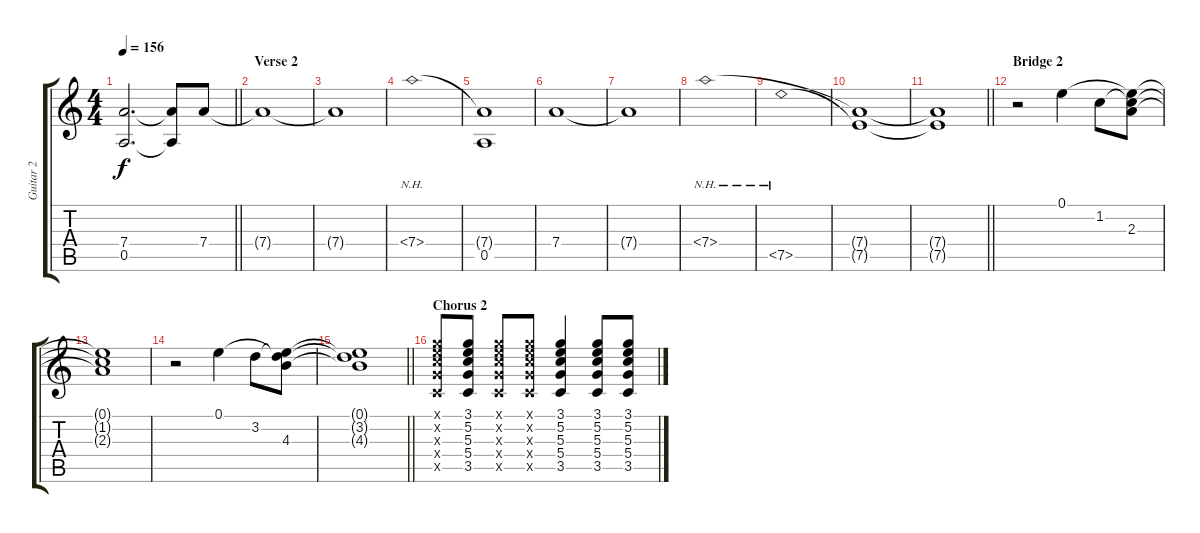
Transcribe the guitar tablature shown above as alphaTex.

\track ("Guitar 2" "Guitar 2") {instrument overdrivenguitar}
\staff {score tabs}
\tuning (E4 B3 G3 D3 A2 E2) {hide}
\ts (4 4)
\tempo 156
\clef g2
\barLineRight lightlight
\ks c
(7.4{t} 0.5{t}).2{d dy f} (7.4{t} 0.5{t}).8 7.4.8 |
\section ("" "Verse 2")
7.4{t}.1 |
7.4{t}.1 |
7.4{nh}.1 |
(7.4{t} 0.5).1 |
7.4.1 |
7.4{t}.1 |
7.4{nh}.1 |
7.5{nh}.1 |
(7.4{t} 7.5{t}).1 |
\barLineRight lightlight
(7.4{t} 7.5{t}).1 |
\section ("" "Bridge 2")
r.2 0.1.4 1.2.8 (0.1{t} 1.2{t} 2.3).8 |
(0.1{t} 1.2{t} 2.3{t}).1 |
r.2 0.1.4 3.2.8 (0.1{t} 3.2{t} 4.3).8 |
\barLineRight lightlight
(0.1{t} 3.2{t} 4.3{t}).1 |
\section ("" "Chorus 2")
(3.1{x} 5.2{x} 5.3{x} 5.4{x} 3.5{x}).8 (3.1 5.2 5.3 5.4 3.5).8 (3.1{x} 5.2{x} 5.3{x} 5.4{x} 3.5{x}).8 (3.1{x} 5.2{x} 5.3{x} 5.4{x} 3.5{x}).8 (3.1 5.2 5.3 5.4 3.5).4 (3.1 5.2 5.3 5.4 3.5).8 (3.1 5.2 5.3 5.4 3.5).8
